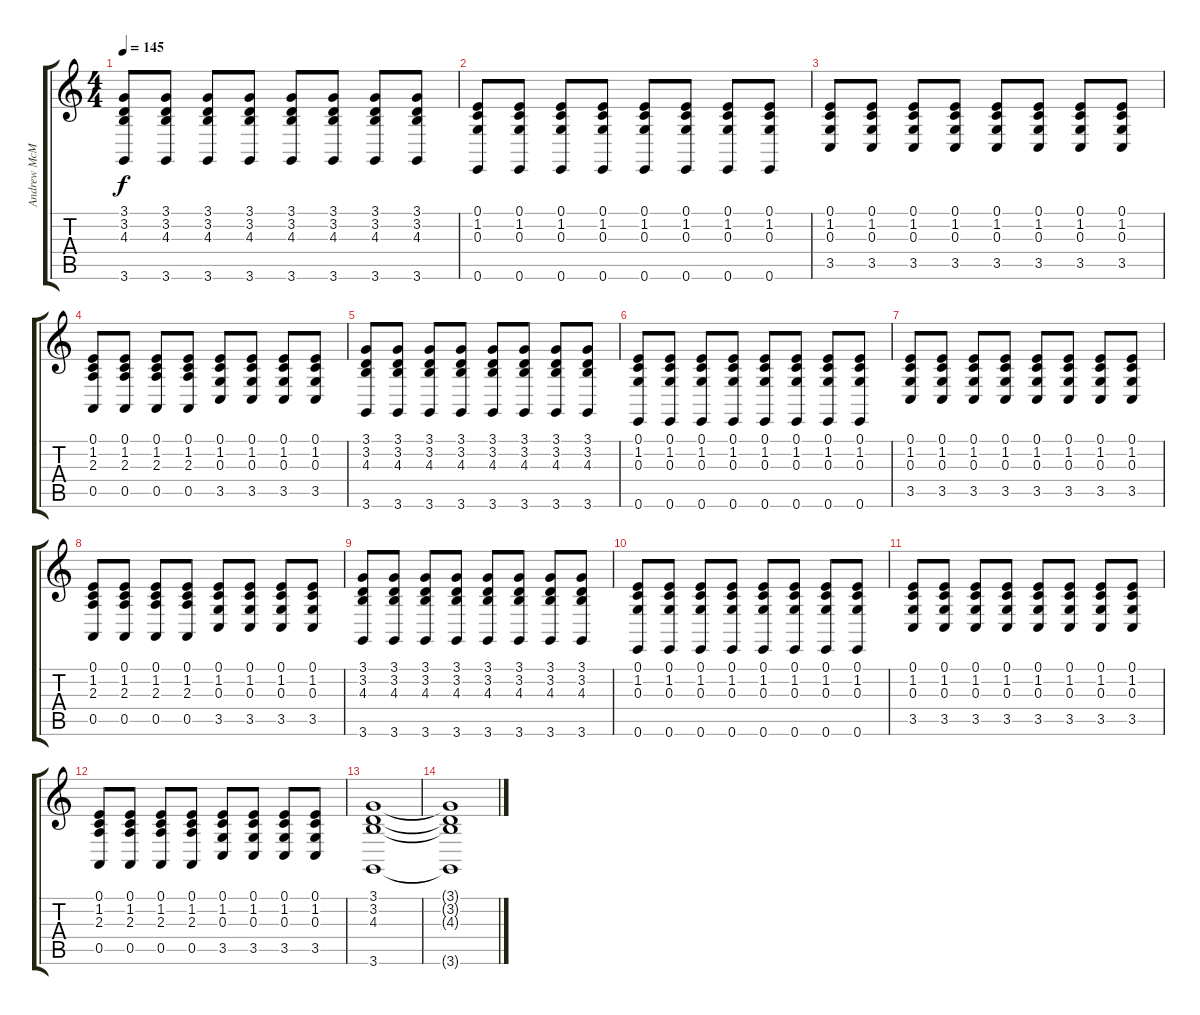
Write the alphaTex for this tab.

\track ("Andrew McMahon" "Andrew McM") {instrument acousticgrandpiano}
\staff {score tabs}
\tuning (E4 B3 G3 D3 A2 E2) {hide}
\ts (4 4)
\tempo 145
\clef g2
\ks c
(3.1 3.2 4.3 3.6).8{dy f} (3.1 3.2 4.3 3.6).8 (3.1 3.2 4.3 3.6).8 (3.1 3.2 4.3 3.6).8 (3.1 3.2 4.3 3.6).8 (3.1 3.2 4.3 3.6).8 (3.1 3.2 4.3 3.6).8 (3.1 3.2 4.3 3.6).8 |
(0.1 1.2 0.3 0.6).8 (0.1 1.2 0.3 0.6).8 (0.1 1.2 0.3 0.6).8 (0.1 1.2 0.3 0.6).8 (0.1 1.2 0.3 0.6).8 (0.1 1.2 0.3 0.6).8 (0.1 1.2 0.3 0.6).8 (0.1 1.2 0.3 0.6).8 |
(0.1 1.2 0.3 3.5).8 (0.1 1.2 0.3 3.5).8 (0.1 1.2 0.3 3.5).8 (0.1 1.2 0.3 3.5).8 (0.1 1.2 0.3 3.5).8 (0.1 1.2 0.3 3.5).8 (0.1 1.2 0.3 3.5).8 (0.1 1.2 0.3 3.5).8 |
(0.1 1.2 2.3 0.5).8 (0.1 1.2 2.3 0.5).8 (0.1 1.2 2.3 0.5).8 (0.1 1.2 2.3 0.5).8 (0.1 1.2 0.3 3.5).8 (0.1 1.2 0.3 3.5).8 (0.1 1.2 0.3 3.5).8 (0.1 1.2 0.3 3.5).8 |
(3.1 3.2 4.3 3.6).8{volume 9} (3.1 3.2 4.3 3.6).8 (3.1 3.2 4.3 3.6).8 (3.1 3.2 4.3 3.6).8 (3.1 3.2 4.3 3.6).8 (3.1 3.2 4.3 3.6).8 (3.1 3.2 4.3 3.6).8 (3.1 3.2 4.3 3.6).8 |
(0.1 1.2 0.3 0.6).8 (0.1 1.2 0.3 0.6).8 (0.1 1.2 0.3 0.6).8 (0.1 1.2 0.3 0.6).8 (0.1 1.2 0.3 0.6).8 (0.1 1.2 0.3 0.6).8 (0.1 1.2 0.3 0.6).8 (0.1 1.2 0.3 0.6).8 |
(0.1 1.2 0.3 3.5).8 (0.1 1.2 0.3 3.5).8 (0.1 1.2 0.3 3.5).8 (0.1 1.2 0.3 3.5).8 (0.1 1.2 0.3 3.5).8 (0.1 1.2 0.3 3.5).8 (0.1 1.2 0.3 3.5).8 (0.1 1.2 0.3 3.5).8 |
(0.1 1.2 2.3 0.5).8 (0.1 1.2 2.3 0.5).8 (0.1 1.2 2.3 0.5).8 (0.1 1.2 2.3 0.5).8 (0.1 1.2 0.3 3.5).8 (0.1 1.2 0.3 3.5).8 (0.1 1.2 0.3 3.5).8 (0.1 1.2 0.3 3.5).8 |
(3.1 3.2 4.3 3.6).8 (3.1 3.2 4.3 3.6).8 (3.1 3.2 4.3 3.6).8 (3.1 3.2 4.3 3.6).8 (3.1 3.2 4.3 3.6).8 (3.1 3.2 4.3 3.6).8 (3.1 3.2 4.3 3.6).8 (3.1 3.2 4.3 3.6).8 |
(0.1 1.2 0.3 0.6).8 (0.1 1.2 0.3 0.6).8 (0.1 1.2 0.3 0.6).8 (0.1 1.2 0.3 0.6).8 (0.1 1.2 0.3 0.6).8 (0.1 1.2 0.3 0.6).8 (0.1 1.2 0.3 0.6).8 (0.1 1.2 0.3 0.6).8 |
(0.1 1.2 0.3 3.5).8 (0.1 1.2 0.3 3.5).8 (0.1 1.2 0.3 3.5).8 (0.1 1.2 0.3 3.5).8 (0.1 1.2 0.3 3.5).8 (0.1 1.2 0.3 3.5).8 (0.1 1.2 0.3 3.5).8 (0.1 1.2 0.3 3.5).8 |
(0.1 1.2 2.3 0.5).8 (0.1 1.2 2.3 0.5).8 (0.1 1.2 2.3 0.5).8 (0.1 1.2 2.3 0.5).8 (0.1 1.2 0.3 3.5).8 (0.1 1.2 0.3 3.5).8 (0.1 1.2 0.3 3.5).8 (0.1 1.2 0.3 3.5).8 |
(3.1 3.2 4.3 3.6).1 |
(3.1{t} 3.2{t} 4.3{t} 3.6{t}).1
